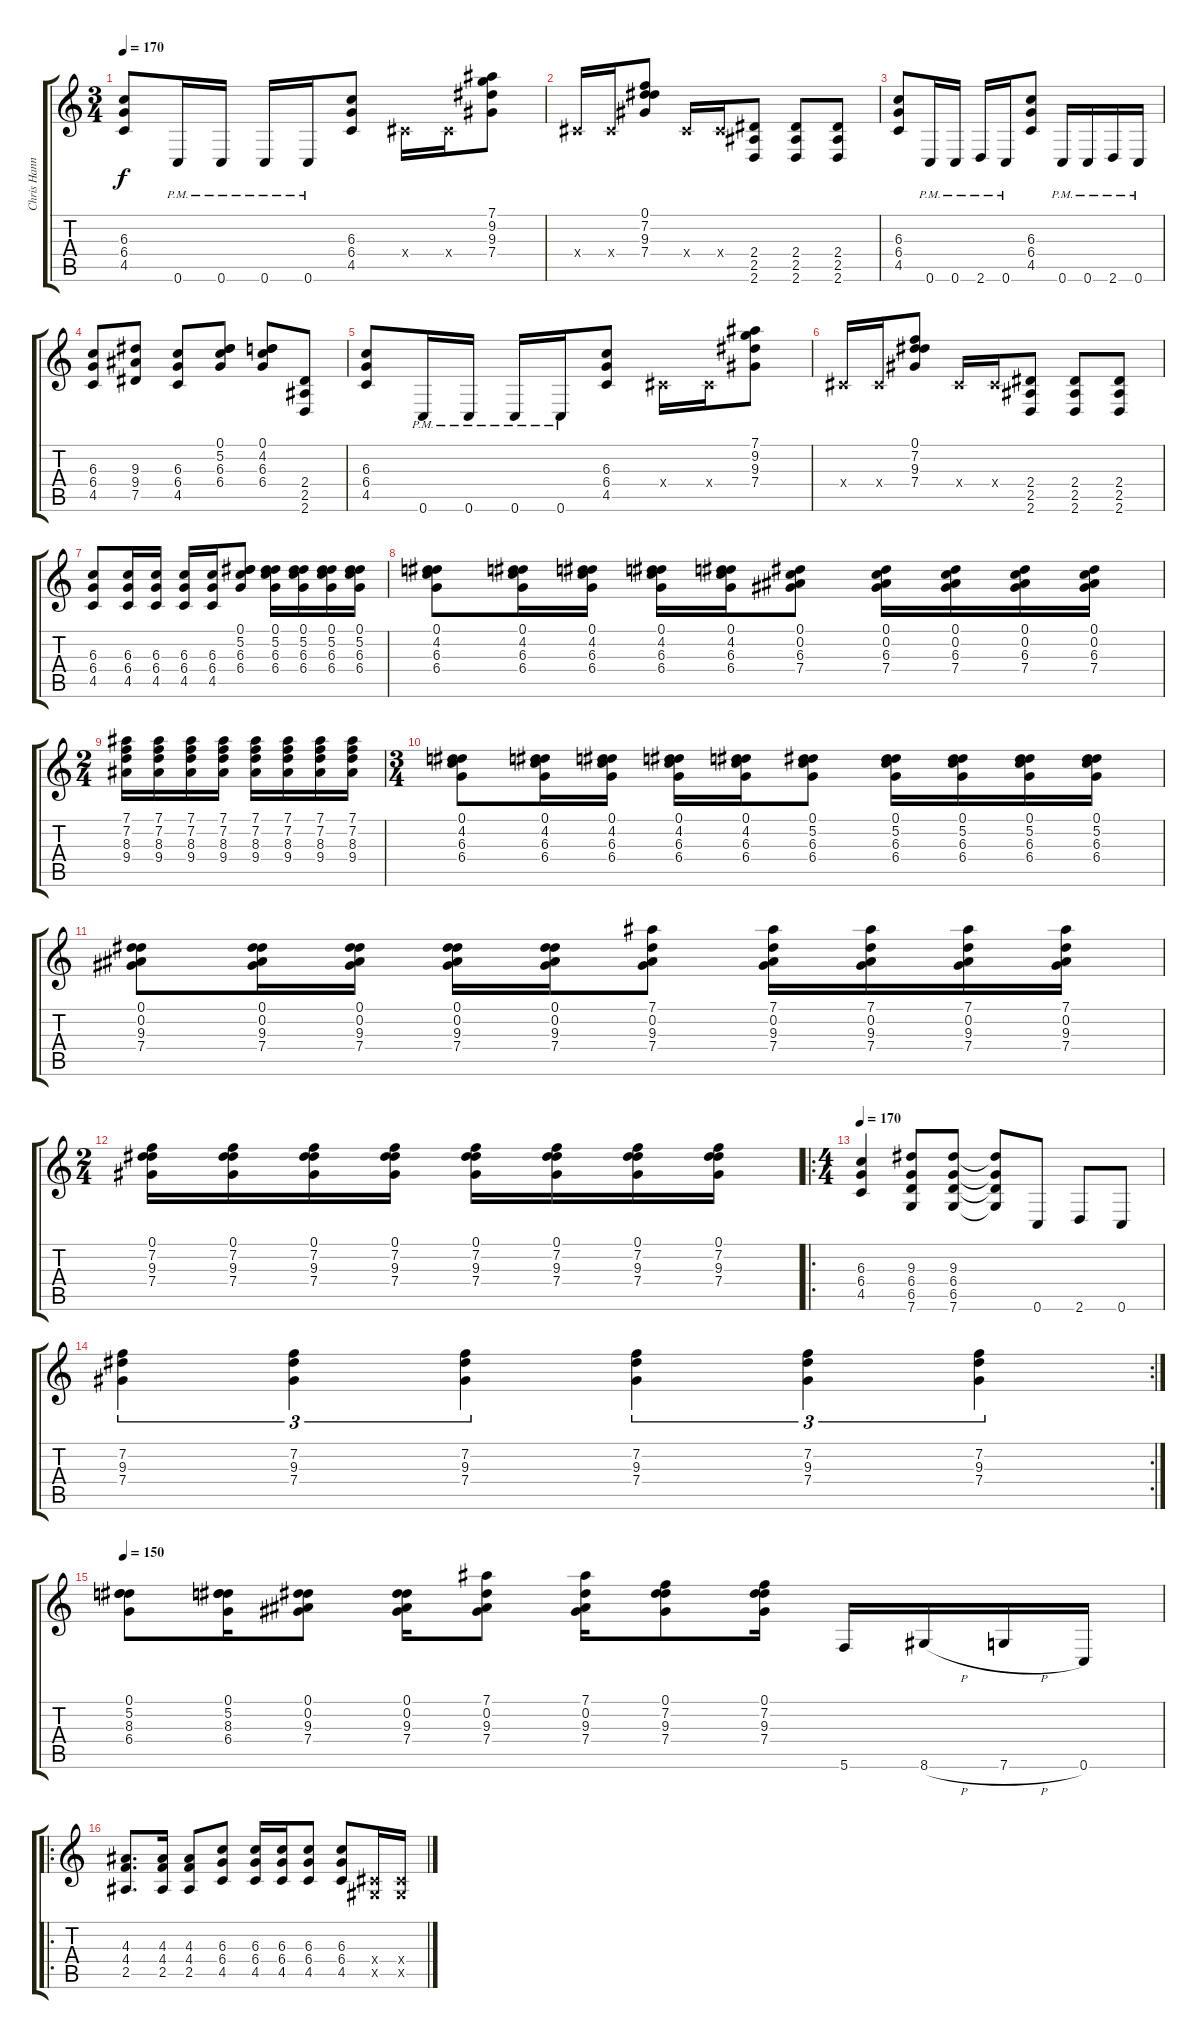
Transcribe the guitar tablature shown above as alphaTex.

\track ("Chris Hannah" "Chris Hann") {instrument distortionguitar}
\staff {score tabs}
\tuning (Eb4 Bb3 Gb3 Db3 Ab2 C2) {hide}
\ts (3 4)
\tempo 170
\clef g2
\ks c
(6.3 6.4 4.5).8{dy f} 0.6{pm}.16 0.6{pm}.16 0.6{pm}.16 0.6{pm}.16 (6.3 6.4 4.5).8 0.4{x}.16 0.4{x}.16 (7.1 9.2 9.3 7.4).8 |
0.4{x}.16 0.4{x}.16 (0.1 7.2 9.3 7.4).8 0.4{x}.16 0.4{x}.16 (2.4 2.5 2.6).8 (2.4 2.5 2.6).8 (2.4 2.5 2.6).8 |
(6.3 6.4 4.5).8 0.6{pm}.16 0.6{pm}.16 2.6{pm}.16 0.6{pm}.16 (6.3 6.4 4.5).8 0.6{pm}.16 0.6{pm}.16 2.6{pm}.16 0.6{pm}.16 |
(6.3 6.4 4.5).8 (9.3 9.4 7.5).8 (6.3 6.4 4.5).8 (0.1 5.2 6.3 6.4).8 (0.1 4.2 6.3 6.4).8 (2.4 2.5 2.6).8 |
(6.3 6.4 4.5).8 0.6{pm}.16 0.6{pm}.16 0.6{pm}.16 0.6{pm}.16 (6.3 6.4 4.5).8 0.4{x}.16 0.4{x}.16 (7.1 9.2 9.3 7.4).8 |
0.4{x}.16 0.4{x}.16 (0.1 7.2 9.3 7.4).8 0.4{x}.16 0.4{x}.16 (2.4 2.5 2.6).8 (2.4 2.5 2.6).8 (2.4 2.5 2.6).8 |
(6.3 6.4 4.5).8 (6.3 6.4 4.5).16 (6.3 6.4 4.5).16 (6.3 6.4 4.5).16 (6.3 6.4 4.5).16 (0.1 5.2 6.3 6.4).8 (0.1 5.2 6.3 6.4).16 (0.1 5.2 6.3 6.4).16 (0.1 5.2 6.3 6.4).16 (0.1 5.2 6.3 6.4).16 |
(0.1 4.2 6.3 6.4).8 (0.1 4.2 6.3 6.4).16 (0.1 4.2 6.3 6.4).16 (0.1 4.2 6.3 6.4).16 (0.1 4.2 6.3 6.4).16 (0.1 0.2 6.3 7.4).8 (0.1 0.2 6.3 7.4).16 (0.1 0.2 6.3 7.4).16 (0.1 0.2 6.3 7.4).16 (0.1 0.2 6.3 7.4).16 |
\ts (2 4)
(7.1 7.2 8.3 9.4).16 (7.1 7.2 8.3 9.4).16 (7.1 7.2 8.3 9.4).16 (7.1 7.2 8.3 9.4).16 (7.1 7.2 8.3 9.4).16 (7.1 7.2 8.3 9.4).16 (7.1 7.2 8.3 9.4).16 (7.1 7.2 8.3 9.4).16 |
\ts (3 4)
(0.1 4.2 6.3 6.4).8 (0.1 4.2 6.3 6.4).16 (0.1 4.2 6.3 6.4).16 (0.1 4.2 6.3 6.4).16 (0.1 4.2 6.3 6.4).16 (0.1 5.2 6.3 6.4).8 (0.1 5.2 6.3 6.4).16 (0.1 5.2 6.3 6.4).16 (0.1 5.2 6.3 6.4).16 (0.1 5.2 6.3 6.4).16 |
(0.1 0.2 9.3 7.4).8 (0.1 0.2 9.3 7.4).16 (0.1 0.2 9.3 7.4).16 (0.1 0.2 9.3 7.4).16 (0.1 0.2 9.3 7.4).16 (7.1 0.2 9.3 7.4).8 (7.1 0.2 9.3 7.4).16 (7.1 0.2 9.3 7.4).16 (7.1 0.2 9.3 7.4).16 (7.1 0.2 9.3 7.4).16 |
\ts (2 4)
(0.1 7.2 9.3 7.4).16 (0.1 7.2 9.3 7.4).16 (0.1 7.2 9.3 7.4).16 (0.1 7.2 9.3 7.4).16 (0.1 7.2 9.3 7.4).16 (0.1 7.2 9.3 7.4).16 (0.1 7.2 9.3 7.4).16 (0.1 7.2 9.3 7.4).16 |
\ro
\ts (4 4)
\tempo 170
(6.3 6.4 4.5).4 (9.3 6.4 6.5 7.6).8 (9.3 6.4 6.5 7.6).8 (9.3{t} 6.4{t} 6.5{t} 7.6{t}).8 0.6.8 2.6.8 0.6.8 |
\rc 2
(7.2 9.3 7.4).4{tu (3 2)} (7.2 9.3 7.4).4{tu (3 2)} (7.2 9.3 7.4).4{tu (3 2)} (7.2 9.3 7.4).4{tu (3 2)} (7.2 9.3 7.4).4{tu (3 2)} (7.2 9.3 7.4).4{tu (3 2)} |
\tempo 150
(0.1 5.2 8.3 6.4).8 (0.1 5.2 8.3 6.4).16 (0.1 0.2 9.3 7.4).8 (0.1 0.2 9.3 7.4).16 (7.1 0.2 9.3 7.4).8 (7.1 0.2 9.3 7.4).16 (0.1 7.2 9.3 7.4).8 (0.1 7.2 9.3 7.4).16 5.6.16 8.6{h}.16 7.6{h}.16 0.6.16 |
\ro
(4.3 4.4 2.5).8{d} (4.3 4.4 2.5).16 (4.3 4.4 2.5).8 (6.3 6.4 4.5).8 (6.3 6.4 4.5).16 (6.3 6.4 4.5).16 (6.3 6.4 4.5).8 (6.3 6.4 4.5).8 (0.4{x} 0.5{x}).16 (0.4{x} 0.5{x}).16
